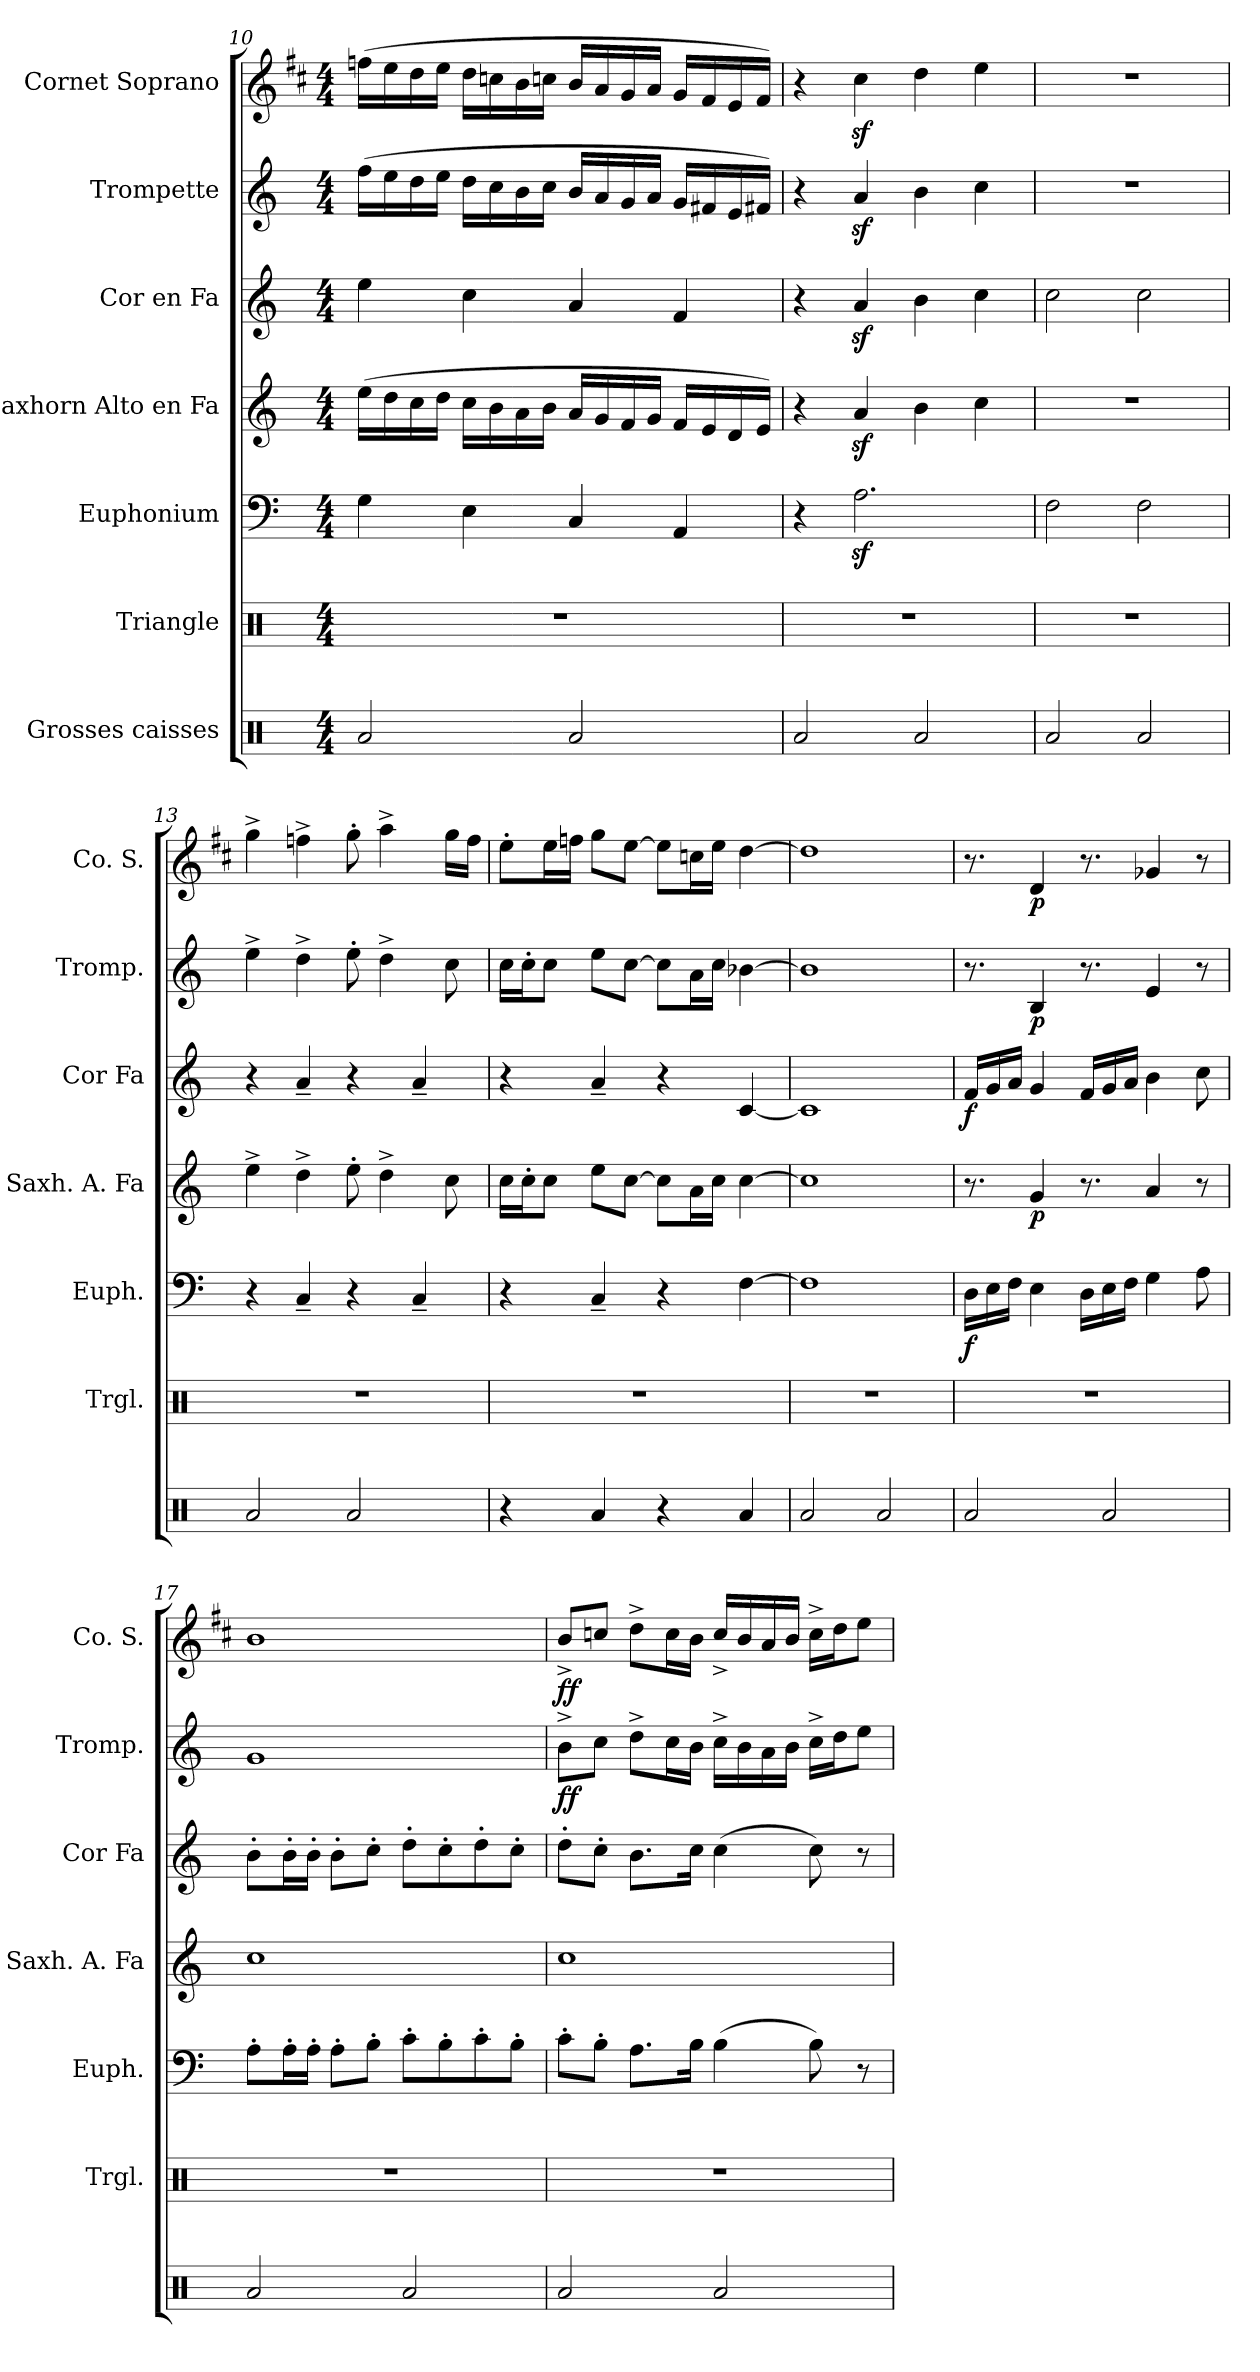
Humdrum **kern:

**kern	**kern	**kern	**dynam	**kern	**dynam	**kern	**dynam	**kern	**dynam	**kern	**dynam
*part7	*part6	*part5	*part5	*part4	*part4	*part3	*part3	*part2	*part2	*part1	*part1
*staff7	*staff6	*staff5	*staff5	*staff4	*staff4	*staff3	*staff3	*staff2	*staff2	*staff1	*staff1
*I"Grosses caisses	*I"Triangle	*I"Euphonium	*	*I"Saxhorn Alto en Fa	*	*I"Cor en Fa	*	*I"Trompette	*	*I"Cornet Soprano	*
*	*I'Trgl.	*I'Euph.	*	*I'Saxh. A. Fa	*	*I'Cor Fa	*	*I'Tromp.	*	*I'Co. S.	*
*clefX	*clefX	*clefF4	*	*clefG2	*	*clefG2	*	*clefG2	*	*clefG2	*
*	*	*	*	*ITrd4c7	*	*ITrd4c7	*	*ITrd1c2	*	*ITrd1c2	*
*k[]	*k[]	*k[]	*	*k[b-]	*	*k[b-]	*	*k[b-e-]	*	*k[]	*
*M4/4	*M4/4	*M4/4	*	*M4/4	*	*M4/4	*	*M4/4	*	*M4/4	*
=10	=10	=10	=10	=10	=10	=10	=10	=10	=10	=10	=10
2Ra/	1r	4G\	.	(>16a\LL	.	4a\	.	(>16ee-\LL	.	(>16ee-X\LL	.
.	.	.	.	16g\	.	.	.	16dd\	.	16dd\	.
.	.	.	.	16f\	.	.	.	16cc\	.	16cc\	.
.	.	.	.	16g\JJ	.	.	.	16dd\JJ	.	16dd\JJ	.
.	.	4E\	.	16f\LL	.	4f\	.	16cc\LL	.	16cc\LL	.
.	.	.	.	16e\	.	.	.	16b-\	.	16b-X\	.
.	.	.	.	16d\	.	.	.	16a\	.	16a\	.
.	.	.	.	16e\JJ	.	.	.	16b-\JJ	.	16b-X\JJ	.
2Ra/	.	4C/	.	16d/LL	.	4d/	.	16a/LL	.	16a/LL	.
.	.	.	.	16c/	.	.	.	16g/	.	16g/	.
.	.	.	.	16B-/	.	.	.	16f/	.	16f/	.
.	.	.	.	16c/JJ	.	.	.	16g/JJ	.	16g/JJ	.
.	.	4AA/	.	16B-/LL	.	4B-/	.	16f/LL	.	16f/LL	.
.	.	.	.	16A/	.	.	.	16en/	.	16e/	.
.	.	.	.	16G/	.	.	.	16d/	.	16d/	.
.	.	.	.	16A/JJ)	.	.	.	16en/JJ)	.	16e/JJ)	.
=11	=11	=11	=11	=11	=11	=11	=11	=11	=11	=11	=11
2Ra/	1r	4r	.	4r	.	4r	.	4r	.	4r	.
.	.	2.Az<\	.	4dz</	.	4dz</	.	4gz</	.	4bz<\	.
2Ra/	.	.	.	4e\	.	4e\	.	4a\	.	4cc\	.
.	.	.	.	4f\	.	4f\	.	4b-\	.	4dd\	.
=12	=12	=12	=12	=12	=12	=12	=12	=12	=12	=12	=12
2Ra/	1r	2F\	.	1r	.	2f\	.	1r	.	1r	.
2Ra/	.	2F\	.	.	.	2f\	.	.	.	.	.
!!LO:PB:g=z
=13	=13	=13	=13	=13	=13	=13	=13	=13	=13	=13	=13
2Ra/	1r	4r	.	4a^\	.	4r	.	4dd^\	.	4ff^\	.
.	.	4C~/	.	4g^\	.	4d~/	.	4cc^\	.	4ee-X^\	.
2Ra/	.	4r	.	8a'\	.	4r	.	8dd'\	.	8ff'\	.
.	.	.	.	4g^\	.	.	.	4cc^\	.	4gg^\	.
.	.	4C~/	.	.	.	4d~/	.	.	.	.	.
.	.	.	.	8f\	.	.	.	8b-\	.	16ff\LL	.
.	.	.	.	.	.	.	.	.	.	16ee-\JJ	.
=14	=14	=14	=14	=14	=14	=14	=14	=14	=14	=14	=14
4r	1r	4r	.	16f\LL	.	4r	.	16b-\LL	.	8dd'\L	.
.	.	.	.	16f'\J	.	.	.	16b-'\J	.	.	.
.	.	.	.	8f\J	.	.	.	8b-\J	.	16dd\L	.
.	.	.	.	.	.	.	.	.	.	16ee-X\JJ	.
4Ra/	.	4C~/	.	8a\L	.	4d~/	.	8dd\L	.	8ff\L	.
.	.	.	.	[8f\J	.	.	.	[8b-\J	.	[8dd\J	.
4r	.	4r	.	8f\L]	.	4r	.	8b-\L]	.	8dd\L]	.
.	.	.	.	16d\L	.	.	.	16g\L	.	16b-X\L	.
.	.	.	.	16f\JJ	.	.	.	16b-\JJ	.	16dd\JJ	.
4Ra/	.	[4F\	.	[4f\	.	[4F/	.	[4a-X\	.	[4cc\	.
=15	=15	=15	=15	=15	=15	=15	=15	=15	=15	=15	=15
2Ra/	1r	1F]	.	1f]	.	1F]	.	1a-]	.	1cc]	.
2Ra/	.	.	.	.	.	.	.	.	.	.	.
=16	=16	=16	=16	=16	=16	=16	=16	=16	=16	=16	=16
!	!	!	!LO:DY:b	!	!	!	!LO:DY:b	!	!	!	!
2Ra/	1r	16D\LL	f	8.r	.	16B-/LL	f	8.r	.	8.r	.
.	.	16E\	.	.	.	16c/	.	.	.	.	.
.	.	16F\JJ	.	.	.	16d/JJ	.	.	.	.	.
!	!	!	!	!	!LO:DY:b	!	!	!	!LO:DY:b	!	!LO:DY:b
.	.	4E\	.	4c/	p	4c/	.	4A/	p	4c/	p
.	.	16D\LL	.	8.r	.	16B-/LL	.	8.r	.	8.r	.
2Ra/	.	16E\	.	.	.	16c/	.	.	.	.	.
.	.	16F\JJ	.	.	.	16d/JJ	.	.	.	.	.
.	.	4G\	.	4d/	.	4e\	.	4d/	.	4f-X/	.
.	.	8A\	.	8r	.	8f\	.	8r	.	8r	.
=17	=17	=17	=17	=17	=17	=17	=17	=17	=17	=17	=17
2Ra/	1r	8A'\L	.	1f	.	8e'\L	.	1f	.	1a	.
.	.	16A'\L	.	.	.	16e'\L	.	.	.	.	.
.	.	16A'\JJ	.	.	.	16e'\JJ	.	.	.	.	.
.	.	8A'\L	.	.	.	8e'\L	.	.	.	.	.
.	.	8B'\J	.	.	.	8f'\J	.	.	.	.	.
2Ra/	.	8c'\L	.	.	.	8g'\L	.	.	.	.	.
.	.	8B'\	.	.	.	8f'\	.	.	.	.	.
.	.	8c'\	.	.	.	8g'\	.	.	.	.	.
.	.	8B'\J	.	.	.	8f'\J	.	.	.	.	.
!!LO:LB:g=z
=18	=18	=18	=18	=18	=18	=18	=18	=18	=18	=18	=18
!	!	!	!	!	!	!	!	!	!LO:DY:b	!	!LO:DY:b
2Ra/	1r	8c'\L	.	1f	.	8g'\L	.	8a^\L	ff	8a^/L	ff
.	.	8B'\J	.	.	.	8f'\J	.	8b-\J	.	8b-X/J	.
.	.	8.A\L	.	.	.	8.e\L	.	8cc^\L	.	8cc^\L	.
.	.	.	.	.	.	.	.	16b-\L	.	16b-\L	.
.	.	16B\Jk	.	.	.	16f\Jk	.	16a\JJ	.	16a\JJ	.
2Ra/	.	(>4B\	.	.	.	(>4f\	.	16b-^\LL	.	16b-^/LL	.
.	.	.	.	.	.	.	.	16a\	.	16a/	.
.	.	.	.	.	.	.	.	16g\	.	16g/	.
.	.	.	.	.	.	.	.	16a\JJ	.	16a/JJ	.
.	.	8B\)	.	.	.	8f\)	.	16b-^\LL	.	16b-^\LL	.
.	.	.	.	.	.	.	.	16cc\J	.	16cc\J	.
.	.	8r	.	.	.	8r	.	8dd\J	.	8dd\J	.
=	=	=	=	=	=	=	=	=	=	=	=
*-	*-	*-	*-	*-	*-	*-	*-	*-	*-	*-	*-
